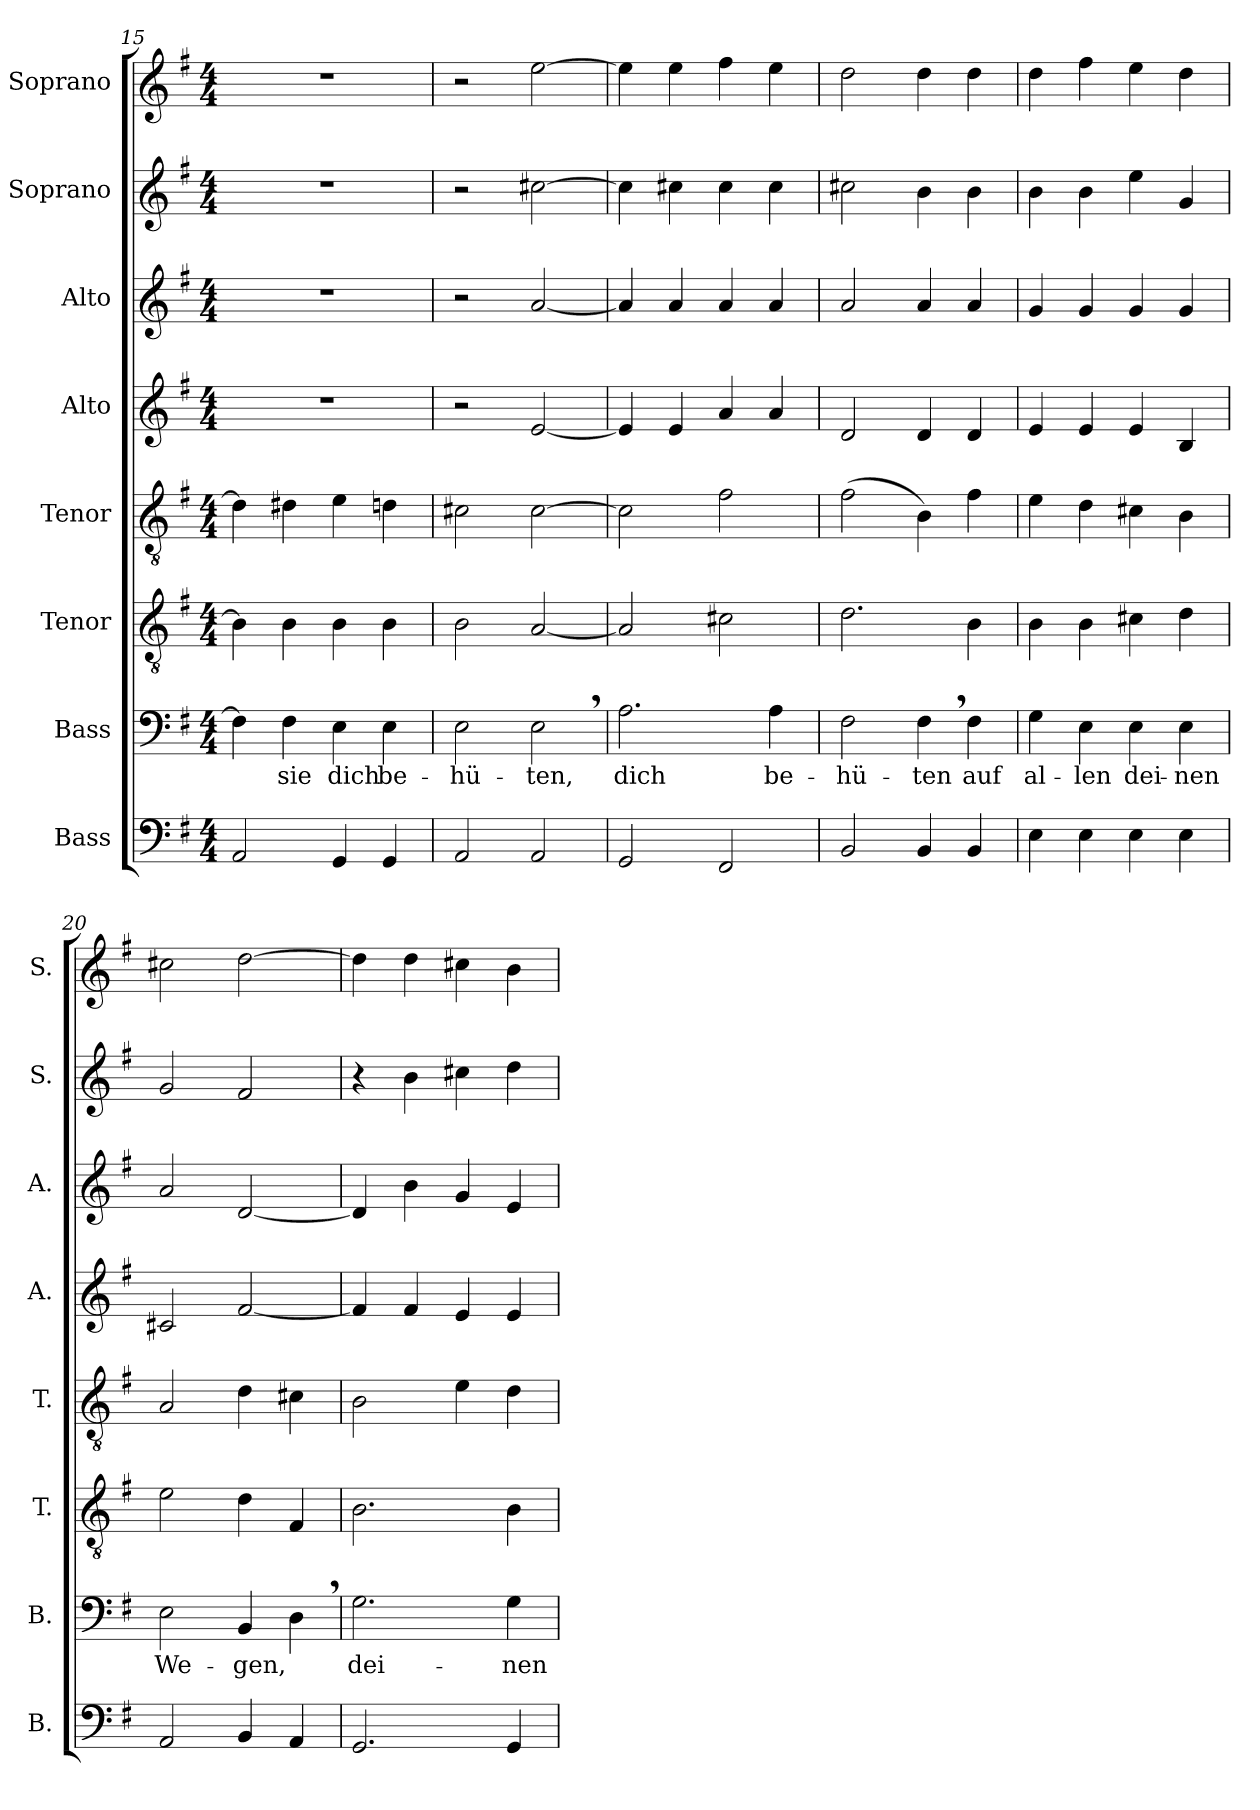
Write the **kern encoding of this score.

**kern	**kern	**text	**kern	**kern	**kern	**kern	**kern	**kern
*part8	*part7	*part7	*part6	*part5	*part4	*part3	*part2	*part1
*staff8	*staff7	*staff7	*staff6	*staff5	*staff4	*staff3	*staff2	*staff1
*I"Bass	*I"Bass	*	*I"Tenor	*I"Tenor	*I"Alto	*I"Alto	*I"Soprano	*I"Soprano
*I'B.	*I'B.	*	*I'T.	*I'T.	*I'A.	*I'A.	*I'S.	*I'S.
!!LO:PB:g=z
*clefF4	*clefF4	*	*clefGv2	*clefGv2	*clefG2	*clefG2	*clefG2	*clefG2
*k[f#]	*k[f#]	*	*k[f#]	*k[f#]	*k[f#]	*k[f#]	*k[f#]	*k[f#]
*M4/4	*M4/4	*	*M4/4	*M4/4	*M4/4	*M4/4	*M4/4	*M4/4
=15	=15	=15	=15	=15	=15	=15	=15	=15
2AA/	4F#\]	.	4B\]	4d#\]	1r	1r	1r	1r
.	4F#\	sie	4B\	4d#X\	.	.	.	.
4GG/	4E\	dich	4B\	4e\	.	.	.	.
4GG/	4E\	be-	4B\	4dn\	.	.	.	.
=16	=16	=16	=16	=16	=16	=16	=16	=16
2AA/	2E\	-hü-	2B\	2c#X\	2r	2r	2r	2r
2AA/	2E,\	-ten,	[2A/	[2c#\	[2e/	[2a/	[2cc#X\	[2ee\
=17	=17	=17	=17	=17	=17	=17	=17	=17
2GG/	2.A\	dich	2A/]	2c#\]	4e/]	4a/]	4cc#\]	4ee\]
.	.	.	.	.	4e/	4a/	4cc#X\	4ee\
2FF#/	.	.	2c#X\	2f#\	4a/	4a/	4cc#\	4ff#\
.	4A\	be-	.	.	4a/	4a/	4cc#\	4ee\
=18	=18	=18	=18	=18	=18	=18	=18	=18
2BB/	2F#\	-hü-	2.d\	(2f#\	2d/	2a/	2cc#X\	2dd\
4BB/	4F#,\	-ten	.	4B\)	4d/	4a/	4b\	4dd\
4BB/	4F#\	auf	4B\	4f#\	4d/	4a/	4b\	4dd\
=19	=19	=19	=19	=19	=19	=19	=19	=19
4E\	4G\	al-	4B\	4e\	4e/	4g/	4b\	4dd\
4E\	4E\	-len	4B\	4d\	4e/	4g/	4b\	4ff#\
4E\	4E\	dei-	4c#X\	4c#X\	4e/	4g/	4ee\	4ee\
4E\	4E\	-nen	4d\	4B\	4B/	4g/	4g/	4dd\
=20	=20	=20	=20	=20	=20	=20	=20	=20
2AA/	2E\	We-	2e\	2A/	2c#X/	2a/	2g/	2cc#X\
4BB/	4BB/	-gen,	4d\	4d\	[2f#/	[2d/	2f#/	[2dd\
4AA/	4D,\	.	4F#/	4c#X\	.	.	.	.
!!LO:LB:g=z
=21	=21	=21	=21	=21	=21	=21	=21	=21
2.GG/	2.G\	dei-	2.B\	2B\	4f#/]	4d/]	4r	4dd\]
.	.	.	.	.	4f#/	4b\	4b\	4dd\
.	.	.	.	4e\	4e/	4g/	4cc#X\	4cc#X\
4GG/	4G\	-nen	4B\	4d\	4e/	4e/	4dd\	4b\
=	=	=	=	=	=	=	=	=
*-	*-	*-	*-	*-	*-	*-	*-	*-
